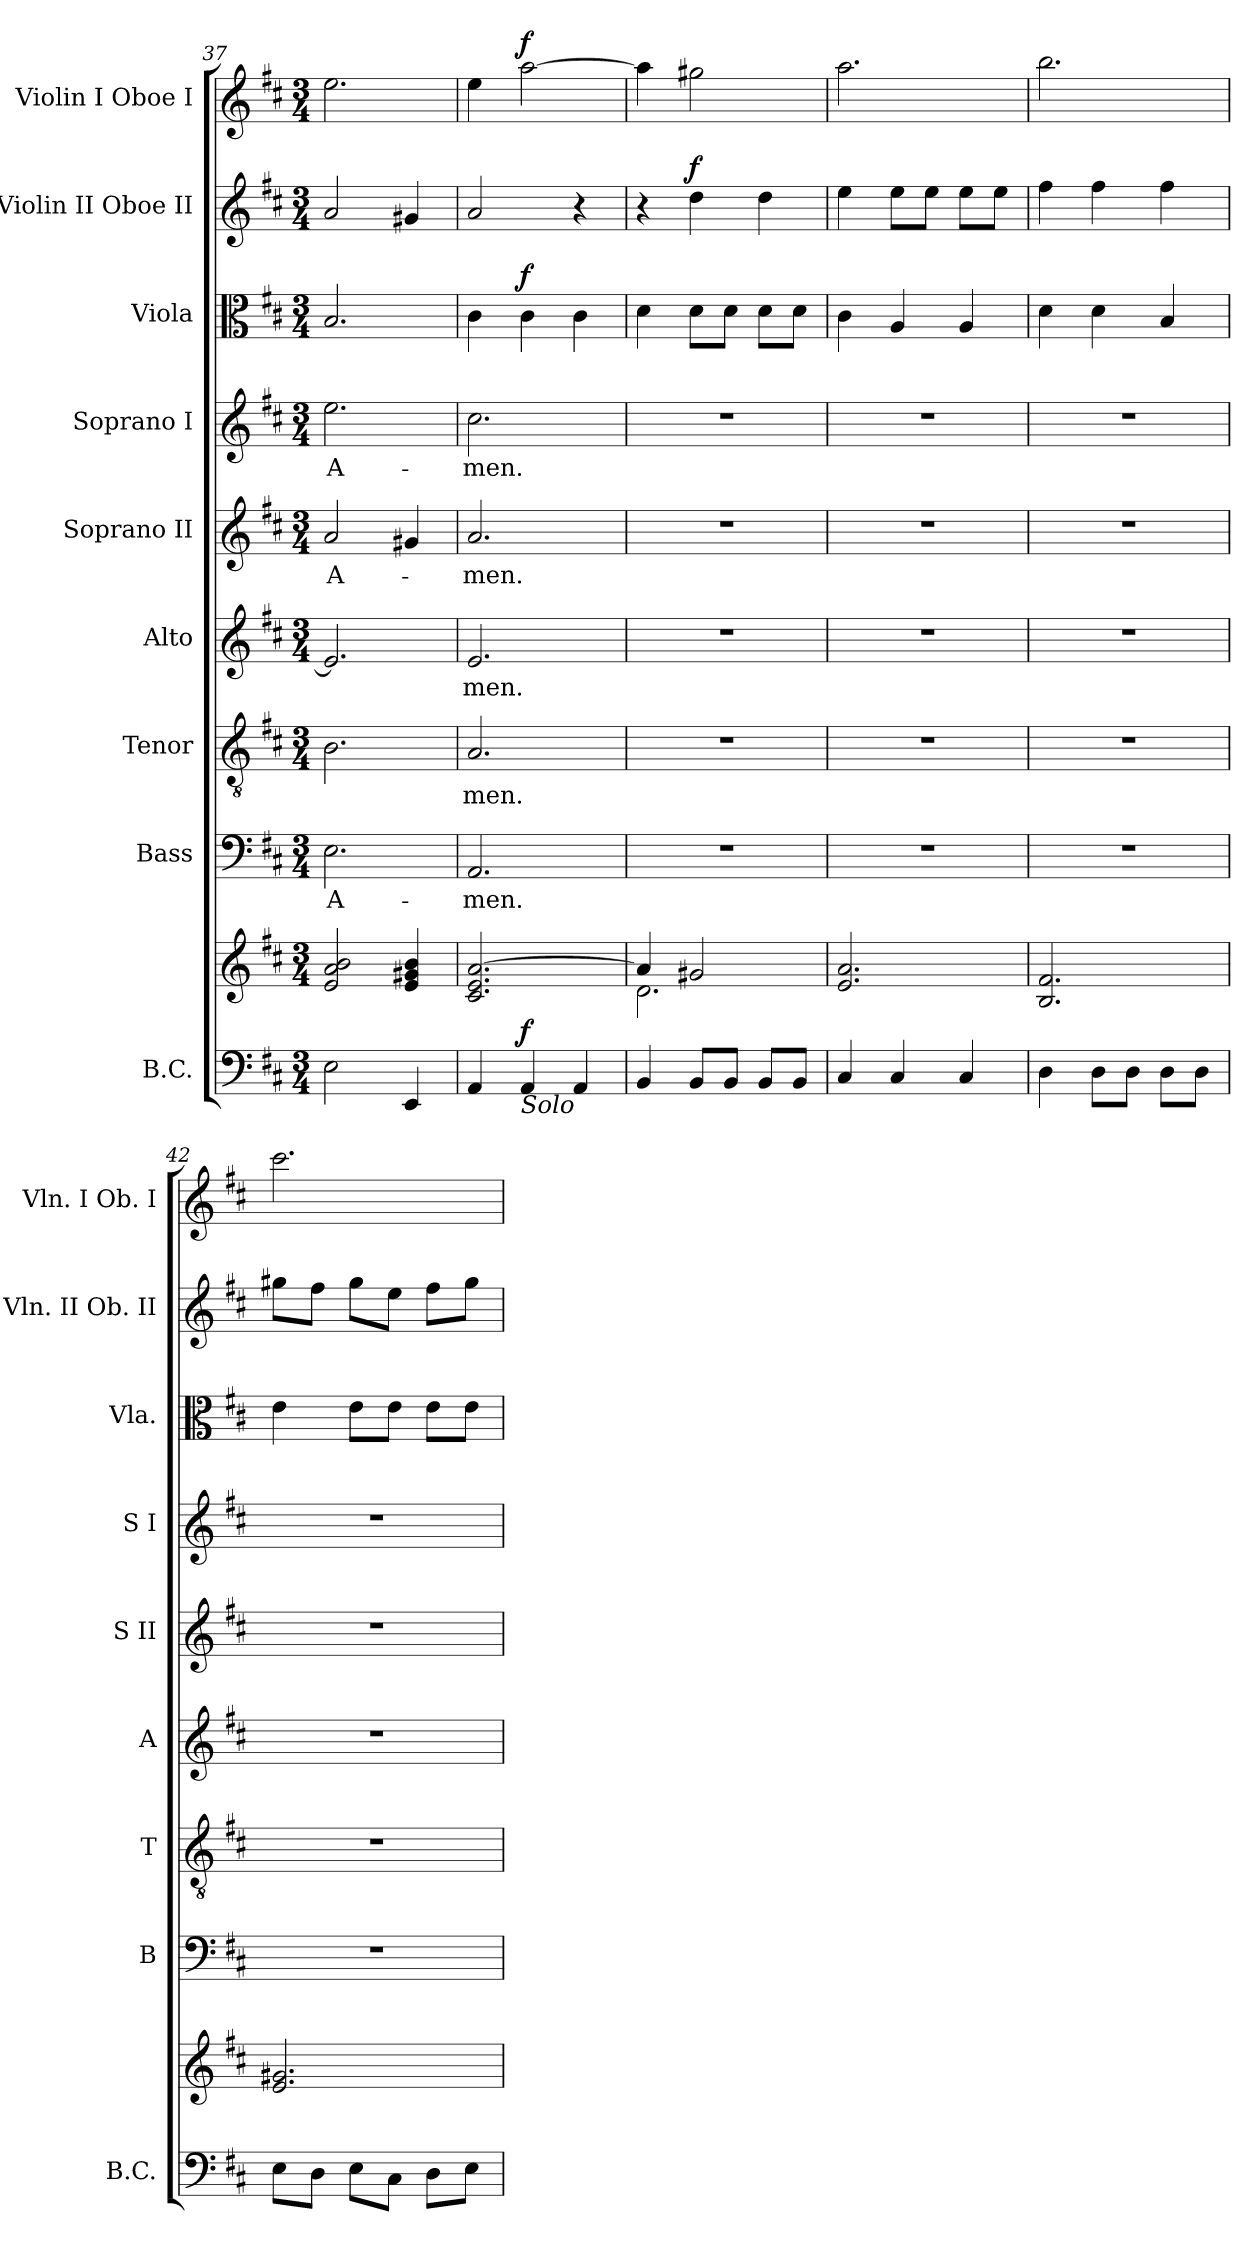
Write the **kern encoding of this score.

**kern	**kern	**dynam	**kern	**text	**kern	**text	**kern	**text	**kern	**text	**kern	**text	**kern	**dynam	**kern	**dynam	**kern	**dynam
*part9	*part9	*part9	*part8	*part8	*part7	*part7	*part6	*part6	*part5	*part5	*part4	*part4	*part3	*part3	*part2	*part2	*part1	*part1
*staff10	*staff9	*staff9/10	*staff8	*staff8	*staff7	*staff7	*staff6	*staff6	*staff5	*staff5	*staff4	*staff4	*staff3	*staff3	*staff2	*staff2	*staff1	*staff1
*I"B.C.	*	*	*I"Bass	*	*I"Tenor	*	*I"Alto	*	*I"Soprano II	*	*I"Soprano I	*	*I"Viola	*	*I"Violin II Oboe II	*	*I"Violin I Oboe I	*
*I'B.C.	*	*	*I'B	*	*I'T	*	*I'A	*	*I'S II	*	*I'S I	*	*I'Vla.	*	*I'Vln. II Ob. II	*	*I'Vln. I Ob. I	*
*clefF4	*clefG2	*	*clefF4	*	*clefGv2	*	*clefG2	*	*clefG2	*	*clefG2	*	*clefC3	*	*clefG2	*	*clefG2	*
*k[f#c#]	*k[f#c#]	*	*k[f#c#]	*	*k[f#c#]	*	*k[f#c#]	*	*k[f#c#]	*	*k[f#c#]	*	*k[f#c#]	*	*k[f#c#]	*	*k[f#c#]	*
*D:	*D:	*	*D:	*	*D:	*	*D:	*	*D:	*	*D:	*	*D:	*	*D:	*	*D:	*
*M3/4	*M3/4	*	*M3/4	*	*M3/4	*	*M3/4	*	*M3/4	*	*M3/4	*	*M3/4	*	*M3/4	*	*M3/4	*
=37	=37	=37	=37	=37	=37	=37	=37	=37	=37	=37	=37	=37	=37	=37	=37	=37	=37	=37
!	!	!	!	!LO:LY:b	!	!	!	!	!	!LO:LY:b	!	!LO:LY:b	!	!	!	!	!	!
2E\	2e/ 2a/ 2b/	.	2.E\	A-	2.B\	.	2.e/]	.	2a/	A-	2.ee\	A-	2.B/	.	2a/	.	2.ee\	.
4EE/	4e/ 4g#X/ 4b/	.	.	.	.	.	.	.	4g#X/	.	.	.	.	.	4g#X/	.	.	.
=38	=38	=38	=38	=38	=38	=38	=38	=38	=38	=38	=38	=38	=38	=38	=38	=38	=38	=38
!	!	!	!	!LO:LY:b	!	!LO:LY:b	!	!LO:LY:b	!	!LO:LY:b	!	!LO:LY:b	!	!	!	!	!	!
4AA/	2.c#/ 2.e/ [2.a/	.	2.AA/	-men.	2.A/	-men.	2.e/	-men.	2.a/	-men.	2.cc#\	-men.	4c#\	.	2a/	.	4ee\	.
!LO:TX:b:i:t=Solo	!	!	!	!	!	!	!	!	!	!	!	!	!	!	!	!	!	!
!	!	!LO:DY:a=2	!	!	!	!	!	!	!	!	!	!	!	!LO:DY:a	!	!	!	!LO:DY:a
4AA/	.	f	.	.	.	.	.	.	.	.	.	.	4c#\	f	.	.	[2aa\	f
4AA/	.	.	.	.	.	.	.	.	.	.	.	.	4c#\	.	4r	.	.	.
=39	=39	=39	=39	=39	=39	=39	=39	=39	=39	=39	=39	=39	=39	=39	=39	=39	=39	=39
*	*^	*	*	*	*	*	*	*	*	*	*	*	*	*	*	*	*	*
4BB/	4a/]	2.d\	.	2.r	.	2.r	.	2.r	.	2.r	.	2.r	.	4d\	.	4r	.	4aa\]	.
!	!	!	!	!	!	!	!	!	!	!	!	!	!	!	!	!	!LO:DY:a	!	!
8BB/L	2g#X/	.	.	.	.	.	.	.	.	.	.	.	.	8d\L	.	4dd\	f	2gg#X\	.
8BB/J	.	.	.	.	.	.	.	.	.	.	.	.	.	8d\J	.	.	.	.	.
8BB/L	.	.	.	.	.	.	.	.	.	.	.	.	.	8d\L	.	4dd\	.	.	.
8BB/J	.	.	.	.	.	.	.	.	.	.	.	.	.	8d\J	.	.	.	.	.
*	*v	*v	*	*	*	*	*	*	*	*	*	*	*	*	*	*	*	*	*
=40	=40	=40	=40	=40	=40	=40	=40	=40	=40	=40	=40	=40	=40	=40	=40	=40	=40	=40
4C#/	2.e/ 2.a/	.	2.r	.	2.r	.	2.r	.	2.r	.	2.r	.	4c#\	.	4ee\	.	2.aa\	.
4C#/	.	.	.	.	.	.	.	.	.	.	.	.	4A/	.	8ee\L	.	.	.
.	.	.	.	.	.	.	.	.	.	.	.	.	.	.	8ee\J	.	.	.
4C#/	.	.	.	.	.	.	.	.	.	.	.	.	4A/	.	8ee\L	.	.	.
.	.	.	.	.	.	.	.	.	.	.	.	.	.	.	8ee\J	.	.	.
!!LO:PB:g=z
=41	=41	=41	=41	=41	=41	=41	=41	=41	=41	=41	=41	=41	=41	=41	=41	=41	=41	=41
4D\	2.B/ 2.f#/	.	2.r	.	2.r	.	2.r	.	2.r	.	2.r	.	4d\	.	4ff#\	.	2.bb\	.
8D\L	.	.	.	.	.	.	.	.	.	.	.	.	4d\	.	4ff#\	.	.	.
8D\J	.	.	.	.	.	.	.	.	.	.	.	.	.	.	.	.	.	.
8D\L	.	.	.	.	.	.	.	.	.	.	.	.	4B/	.	4ff#\	.	.	.
8D\J	.	.	.	.	.	.	.	.	.	.	.	.	.	.	.	.	.	.
=42	=42	=42	=42	=42	=42	=42	=42	=42	=42	=42	=42	=42	=42	=42	=42	=42	=42	=42
8E\L	2.e/ 2.g#X/	.	2.r	.	2.r	.	2.r	.	2.r	.	2.r	.	4e\	.	8gg#X\L	.	2.ccc#\	.
8D\J	.	.	.	.	.	.	.	.	.	.	.	.	.	.	8ff#\J	.	.	.
8E\L	.	.	.	.	.	.	.	.	.	.	.	.	8e\L	.	8gg#\L	.	.	.
8C#\J	.	.	.	.	.	.	.	.	.	.	.	.	8e\J	.	8ee\J	.	.	.
8D\L	.	.	.	.	.	.	.	.	.	.	.	.	8e\L	.	8ff#\L	.	.	.
8E\J	.	.	.	.	.	.	.	.	.	.	.	.	8e\J	.	8gg#\J	.	.	.
=	=	=	=	=	=	=	=	=	=	=	=	=	=	=	=	=	=	=
*-	*-	*-	*-	*-	*-	*-	*-	*-	*-	*-	*-	*-	*-	*-	*-	*-	*-	*-
